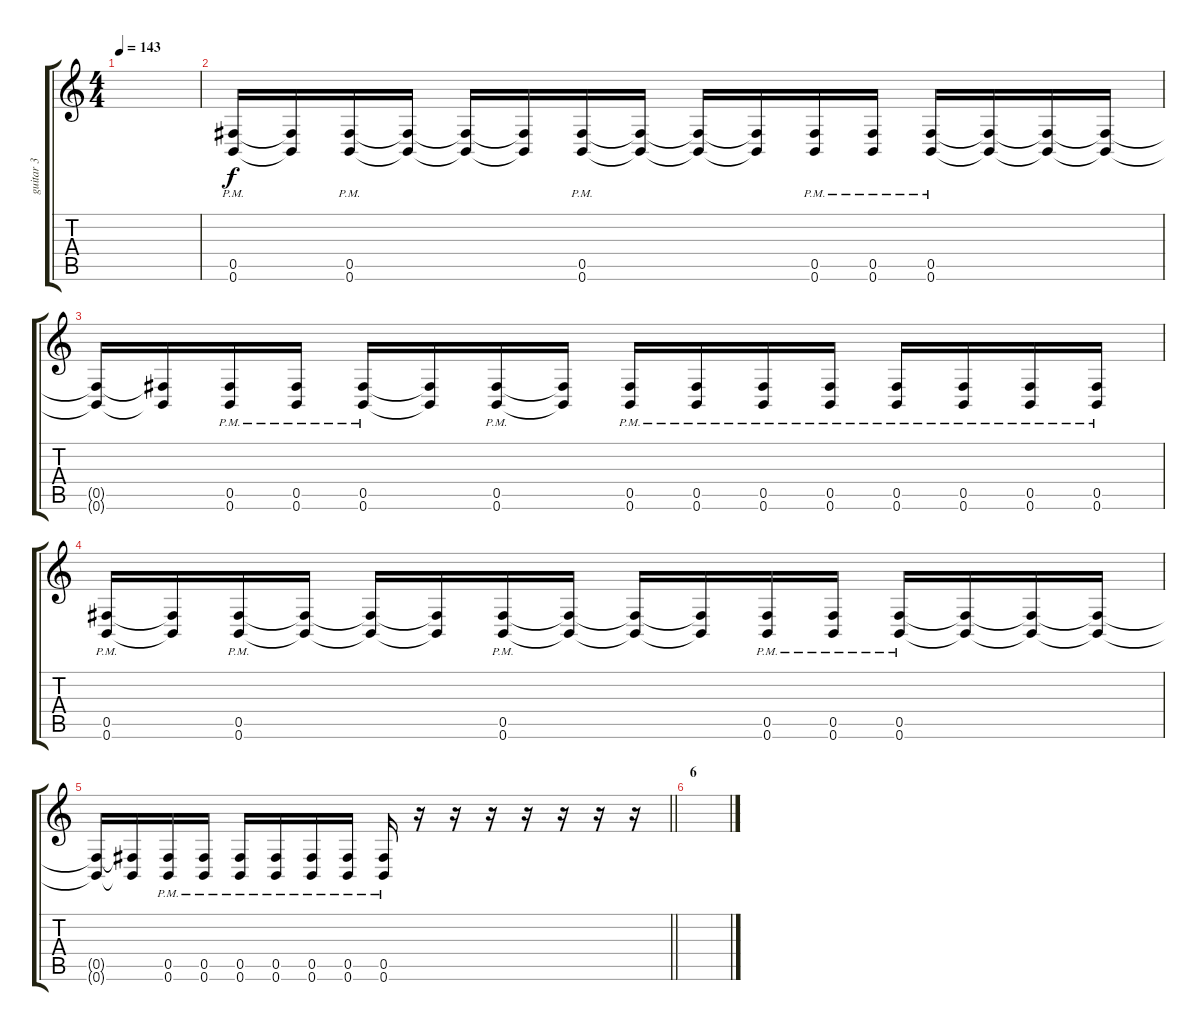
\track ("guitar 3" "guitar 3") {instrument distortionguitar}
\staff {score tabs}
\tuning (Db4 Ab3 E3 B2 Gb2 B1) {hide}
\ts (4 4)
\tempo 143
\clef g2
\ks c
|
(0.5 0.6{pm}).16 (0.5{t} 0.6{t}).16 (0.5 0.6{pm}).16 (0.5{t} 0.6{t}).16 (0.5{t} 0.6{t}).16 (0.5{t} 0.6{t}).16 (0.5 0.6{pm}).16 (0.5{t} 0.6{t}).16 (0.5{t} 0.6{t}).16 (0.5{t} 0.6{t}).16 (0.5 0.6{pm}).16 (0.5 0.6{pm}).16 (0.5 0.6{pm}).16 (0.5{t} 0.6{t}).16 (0.5{t} 0.6{t}).16 (0.5{t} 0.6{t}).16 |
(0.5{t} 0.6{t}).16 (0.5{t} 0.6{t}).16 (0.5 0.6{pm}).16 (0.5 0.6{pm}).16 (0.5 0.6{pm}).16 (0.5{t} 0.6{t}).16 (0.5 0.6{pm}).16 (0.5{t} 0.6{t}).16 (0.5 0.6{pm}).16 (0.5 0.6{pm}).16 (0.5 0.6{pm}).16 (0.5 0.6{pm}).16 (0.5 0.6{pm}).16 (0.5 0.6{pm}).16 (0.5 0.6{pm}).16 (0.5 0.6{pm}).16 |
(0.5 0.6{pm}).16 (0.5{t} 0.6{t}).16 (0.5 0.6{pm}).16 (0.5{t} 0.6{t}).16 (0.5{t} 0.6{t}).16 (0.5{t} 0.6{t}).16 (0.5 0.6{pm}).16 (0.5{t} 0.6{t}).16 (0.5{t} 0.6{t}).16 (0.5{t} 0.6{t}).16 (0.5 0.6{pm}).16 (0.5 0.6{pm}).16 (0.5 0.6{pm}).16 (0.5{t} 0.6{t}).16 (0.5{t} 0.6{t}).16 (0.5{t} 0.6{t}).16 |
\barLineRight lightlight
(0.5{t} 0.6{t}).16 (0.5{t} 0.6{t}).16 (0.5 0.6{pm}).16 (0.5 0.6{pm}).16 (0.5 0.6{pm}).16 (0.5 0.6{pm}).16 (0.5 0.6{pm}).16 (0.5 0.6{pm}).16 (0.5 0.6{pm}).16 r.16 r.16 r.16 r.16 r.16 r.16 r.16 |
\section ("" "6")
